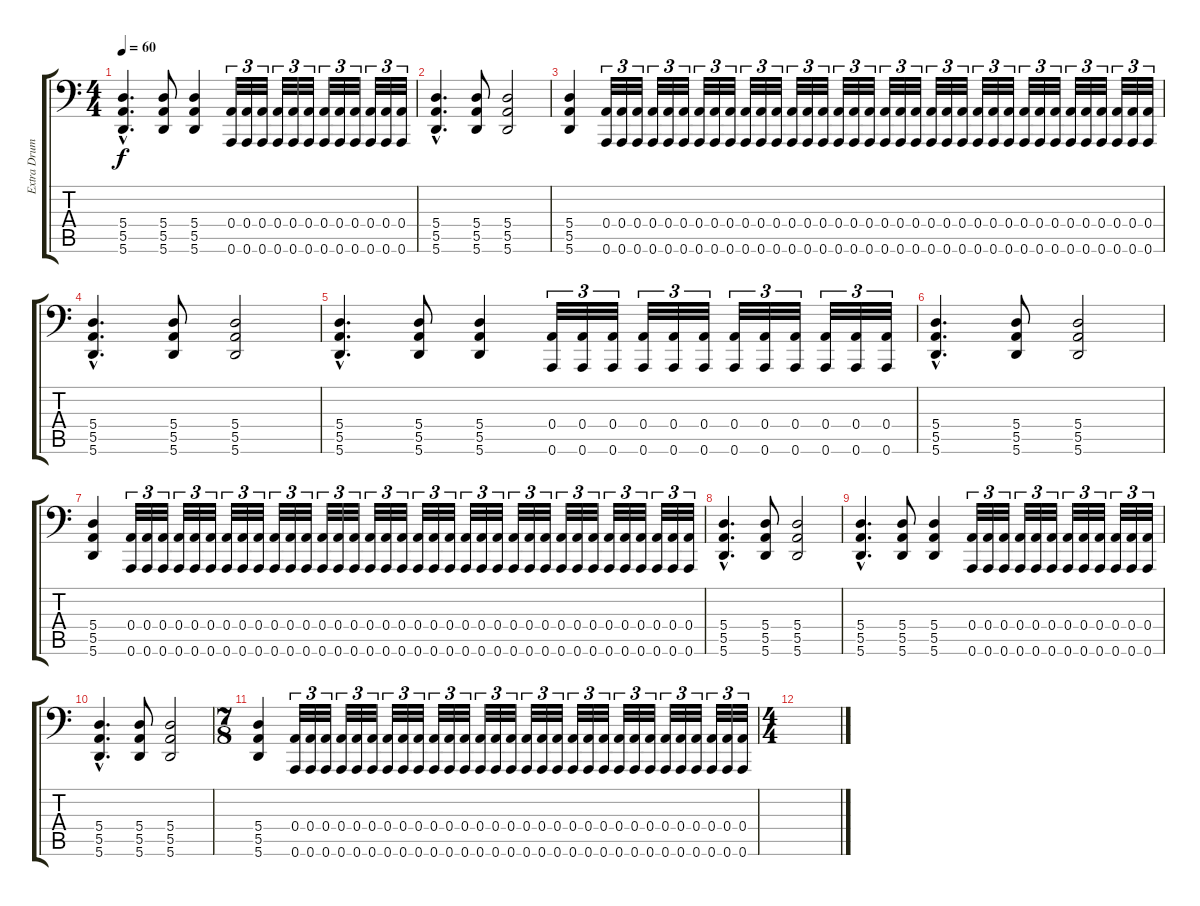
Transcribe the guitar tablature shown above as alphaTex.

\track ("Extra Drums I" "Extra Drum") {instrument taikodrum}
\staff {score tabs}
\tuning (B3 Gb3 D3 A2 E2 A1) {hide}
\ts (4 4)
\tempo 60
\clef f4
\ks c
(5.4{hac} 5.5{hac} 5.6{hac}).4{d dy f} (5.4 5.5 5.6).8 (5.4 5.5 5.6).4 (0.4 0.6).32{tu (3 2)} (0.4 0.6).32{tu (3 2)} (0.4 0.6).32{tu (3 2)} (0.4 0.6).32{tu (3 2)} (0.4 0.6).32{tu (3 2)} (0.4 0.6).32{tu (3 2)} (0.4 0.6).32{tu (3 2)} (0.4 0.6).32{tu (3 2)} (0.4 0.6).32{tu (3 2)} (0.4 0.6).32{tu (3 2)} (0.4 0.6).32{tu (3 2)} (0.4 0.6).32{tu (3 2)} |
(5.4{hac} 5.5{hac} 5.6{hac}).4{d} (5.4 5.5 5.6).8 (5.4 5.5 5.6).2 |
(5.4 5.5 5.6).4 (0.4 0.6).32{tu (3 2)} (0.4 0.6).32{tu (3 2)} (0.4 0.6).32{tu (3 2)} (0.4 0.6).32{tu (3 2)} (0.4 0.6).32{tu (3 2)} (0.4 0.6).32{tu (3 2)} (0.4 0.6).32{tu (3 2)} (0.4 0.6).32{tu (3 2)} (0.4 0.6).32{tu (3 2)} (0.4 0.6).32{tu (3 2)} (0.4 0.6).32{tu (3 2)} (0.4 0.6).32{tu (3 2)} (0.4 0.6).32{tu (3 2)} (0.4 0.6).32{tu (3 2)} (0.4 0.6).32{tu (3 2)} (0.4 0.6).32{tu (3 2)} (0.4 0.6).32{tu (3 2)} (0.4 0.6).32{tu (3 2)} (0.4 0.6).32{tu (3 2)} (0.4 0.6).32{tu (3 2)} (0.4 0.6).32{tu (3 2)} (0.4 0.6).32{tu (3 2)} (0.4 0.6).32{tu (3 2)} (0.4 0.6).32{tu (3 2)} (0.4 0.6).32{tu (3 2)} (0.4 0.6).32{tu (3 2)} (0.4 0.6).32{tu (3 2)} (0.4 0.6).32{tu (3 2)} (0.4 0.6).32{tu (3 2)} (0.4 0.6).32{tu (3 2)} (0.4 0.6).32{tu (3 2)} (0.4 0.6).32{tu (3 2)} (0.4 0.6).32{tu (3 2)} (0.4 0.6).32{tu (3 2)} (0.4 0.6).32{tu (3 2)} (0.4 0.6).32{tu (3 2)} |
(5.4{hac} 5.5{hac} 5.6{hac}).4{d} (5.4 5.5 5.6).8 (5.4 5.5 5.6).2 |
(5.4{hac} 5.5{hac} 5.6{hac}).4{d} (5.4 5.5 5.6).8 (5.4 5.5 5.6).4 (0.4 0.6).32{tu (3 2)} (0.4 0.6).32{tu (3 2)} (0.4 0.6).32{tu (3 2)} (0.4 0.6).32{tu (3 2)} (0.4 0.6).32{tu (3 2)} (0.4 0.6).32{tu (3 2)} (0.4 0.6).32{tu (3 2)} (0.4 0.6).32{tu (3 2)} (0.4 0.6).32{tu (3 2)} (0.4 0.6).32{tu (3 2)} (0.4 0.6).32{tu (3 2)} (0.4 0.6).32{tu (3 2)} |
(5.4{hac} 5.5{hac} 5.6{hac}).4{d} (5.4 5.5 5.6).8 (5.4 5.5 5.6).2 |
(5.4 5.5 5.6).4 (0.4 0.6).32{tu (3 2)} (0.4 0.6).32{tu (3 2)} (0.4 0.6).32{tu (3 2)} (0.4 0.6).32{tu (3 2)} (0.4 0.6).32{tu (3 2)} (0.4 0.6).32{tu (3 2)} (0.4 0.6).32{tu (3 2)} (0.4 0.6).32{tu (3 2)} (0.4 0.6).32{tu (3 2)} (0.4 0.6).32{tu (3 2)} (0.4 0.6).32{tu (3 2)} (0.4 0.6).32{tu (3 2)} (0.4 0.6).32{tu (3 2)} (0.4 0.6).32{tu (3 2)} (0.4 0.6).32{tu (3 2)} (0.4 0.6).32{tu (3 2)} (0.4 0.6).32{tu (3 2)} (0.4 0.6).32{tu (3 2)} (0.4 0.6).32{tu (3 2)} (0.4 0.6).32{tu (3 2)} (0.4 0.6).32{tu (3 2)} (0.4 0.6).32{tu (3 2)} (0.4 0.6).32{tu (3 2)} (0.4 0.6).32{tu (3 2)} (0.4 0.6).32{tu (3 2)} (0.4 0.6).32{tu (3 2)} (0.4 0.6).32{tu (3 2)} (0.4 0.6).32{tu (3 2)} (0.4 0.6).32{tu (3 2)} (0.4 0.6).32{tu (3 2)} (0.4 0.6).32{tu (3 2)} (0.4 0.6).32{tu (3 2)} (0.4 0.6).32{tu (3 2)} (0.4 0.6).32{tu (3 2)} (0.4 0.6).32{tu (3 2)} (0.4 0.6).32{tu (3 2)} |
(5.4{hac} 5.5{hac} 5.6{hac}).4{d} (5.4 5.5 5.6).8 (5.4 5.5 5.6).2 |
(5.4{hac} 5.5{hac} 5.6{hac}).4{d} (5.4 5.5 5.6).8 (5.4 5.5 5.6).4 (0.4 0.6).32{tu (3 2)} (0.4 0.6).32{tu (3 2)} (0.4 0.6).32{tu (3 2)} (0.4 0.6).32{tu (3 2)} (0.4 0.6).32{tu (3 2)} (0.4 0.6).32{tu (3 2)} (0.4 0.6).32{tu (3 2)} (0.4 0.6).32{tu (3 2)} (0.4 0.6).32{tu (3 2)} (0.4 0.6).32{tu (3 2)} (0.4 0.6).32{tu (3 2)} (0.4 0.6).32{tu (3 2)} |
(5.4{hac} 5.5{hac} 5.6{hac}).4{d} (5.4 5.5 5.6).8 (5.4 5.5 5.6).2 |
\ts (7 8)
(5.4 5.5 5.6).4 (0.4 0.6).32{tu (3 2)} (0.4 0.6).32{tu (3 2)} (0.4 0.6).32{tu (3 2)} (0.4 0.6).32{tu (3 2)} (0.4 0.6).32{tu (3 2)} (0.4 0.6).32{tu (3 2)} (0.4 0.6).32{tu (3 2)} (0.4 0.6).32{tu (3 2)} (0.4 0.6).32{tu (3 2)} (0.4 0.6).32{tu (3 2)} (0.4 0.6).32{tu (3 2)} (0.4 0.6).32{tu (3 2)} (0.4 0.6).32{tu (3 2)} (0.4 0.6).32{tu (3 2)} (0.4 0.6).32{tu (3 2)} (0.4 0.6).32{tu (3 2)} (0.4 0.6).32{tu (3 2)} (0.4 0.6).32{tu (3 2)} (0.4 0.6).32{tu (3 2)} (0.4 0.6).32{tu (3 2)} (0.4 0.6).32{tu (3 2)} (0.4 0.6).32{tu (3 2)} (0.4 0.6).32{tu (3 2)} (0.4 0.6).32{tu (3 2)} (0.4 0.6).32{tu (3 2)} (0.4 0.6).32{tu (3 2)} (0.4 0.6).32{tu (3 2)} (0.4 0.6).32{tu (3 2)} (0.4 0.6).32{tu (3 2)} (0.4 0.6).32{tu (3 2)} |
\ts (4 4)
